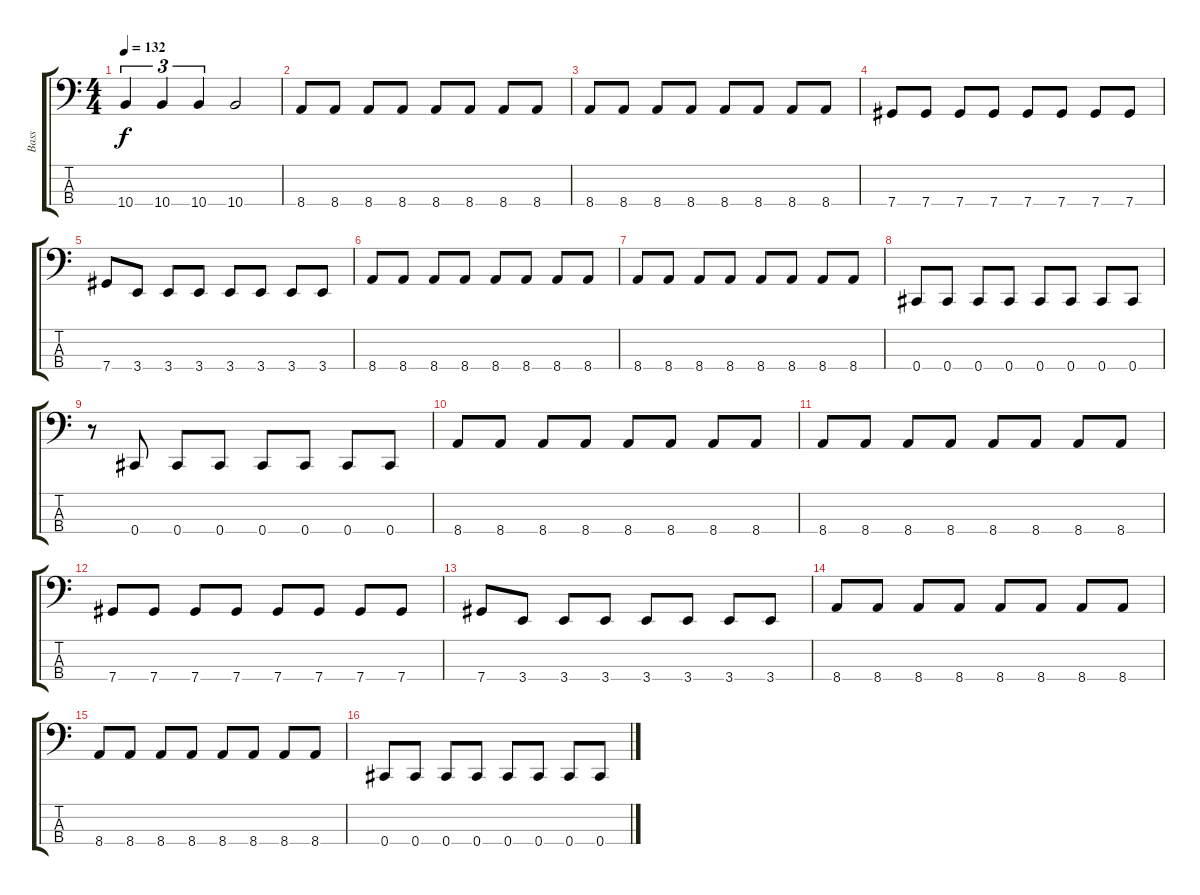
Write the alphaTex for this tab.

\track ("Bass" "Bass") {instrument electricbasspick}
\staff {score tabs}
\tuning (Gb2 Db2 Ab1 Db1) {hide}
\ts (4 4)
\tempo 132
\clef f4
\ks c
10.4.4{tu (3 2) dy f} 10.4.4{tu (3 2)} 10.4.4{tu (3 2)} 10.4.2 |
8.4.8 8.4.8 8.4.8 8.4.8 8.4.8 8.4.8 8.4.8 8.4.8 |
8.4.8 8.4.8 8.4.8 8.4.8 8.4.8 8.4.8 8.4.8 8.4.8 |
7.4.8 7.4.8 7.4.8 7.4.8 7.4.8 7.4.8 7.4.8 7.4.8 |
7.4.8 3.4.8 3.4.8 3.4.8 3.4.8 3.4.8 3.4.8 3.4.8 |
8.4.8 8.4.8 8.4.8 8.4.8 8.4.8 8.4.8 8.4.8 8.4.8 |
8.4.8 8.4.8 8.4.8 8.4.8 8.4.8 8.4.8 8.4.8 8.4.8 |
0.4.8 0.4.8 0.4.8 0.4.8 0.4.8 0.4.8 0.4.8 0.4.8 |
r.8 0.4.8 0.4.8 0.4.8 0.4.8 0.4.8 0.4.8 0.4.8 |
8.4.8 8.4.8 8.4.8 8.4.8 8.4.8 8.4.8 8.4.8 8.4.8 |
8.4.8 8.4.8 8.4.8 8.4.8 8.4.8 8.4.8 8.4.8 8.4.8 |
7.4.8 7.4.8 7.4.8 7.4.8 7.4.8 7.4.8 7.4.8 7.4.8 |
7.4.8 3.4.8 3.4.8 3.4.8 3.4.8 3.4.8 3.4.8 3.4.8 |
8.4.8 8.4.8 8.4.8 8.4.8 8.4.8 8.4.8 8.4.8 8.4.8 |
8.4.8 8.4.8 8.4.8 8.4.8 8.4.8 8.4.8 8.4.8 8.4.8 |
0.4.8 0.4.8 0.4.8 0.4.8 0.4.8 0.4.8 0.4.8 0.4.8
